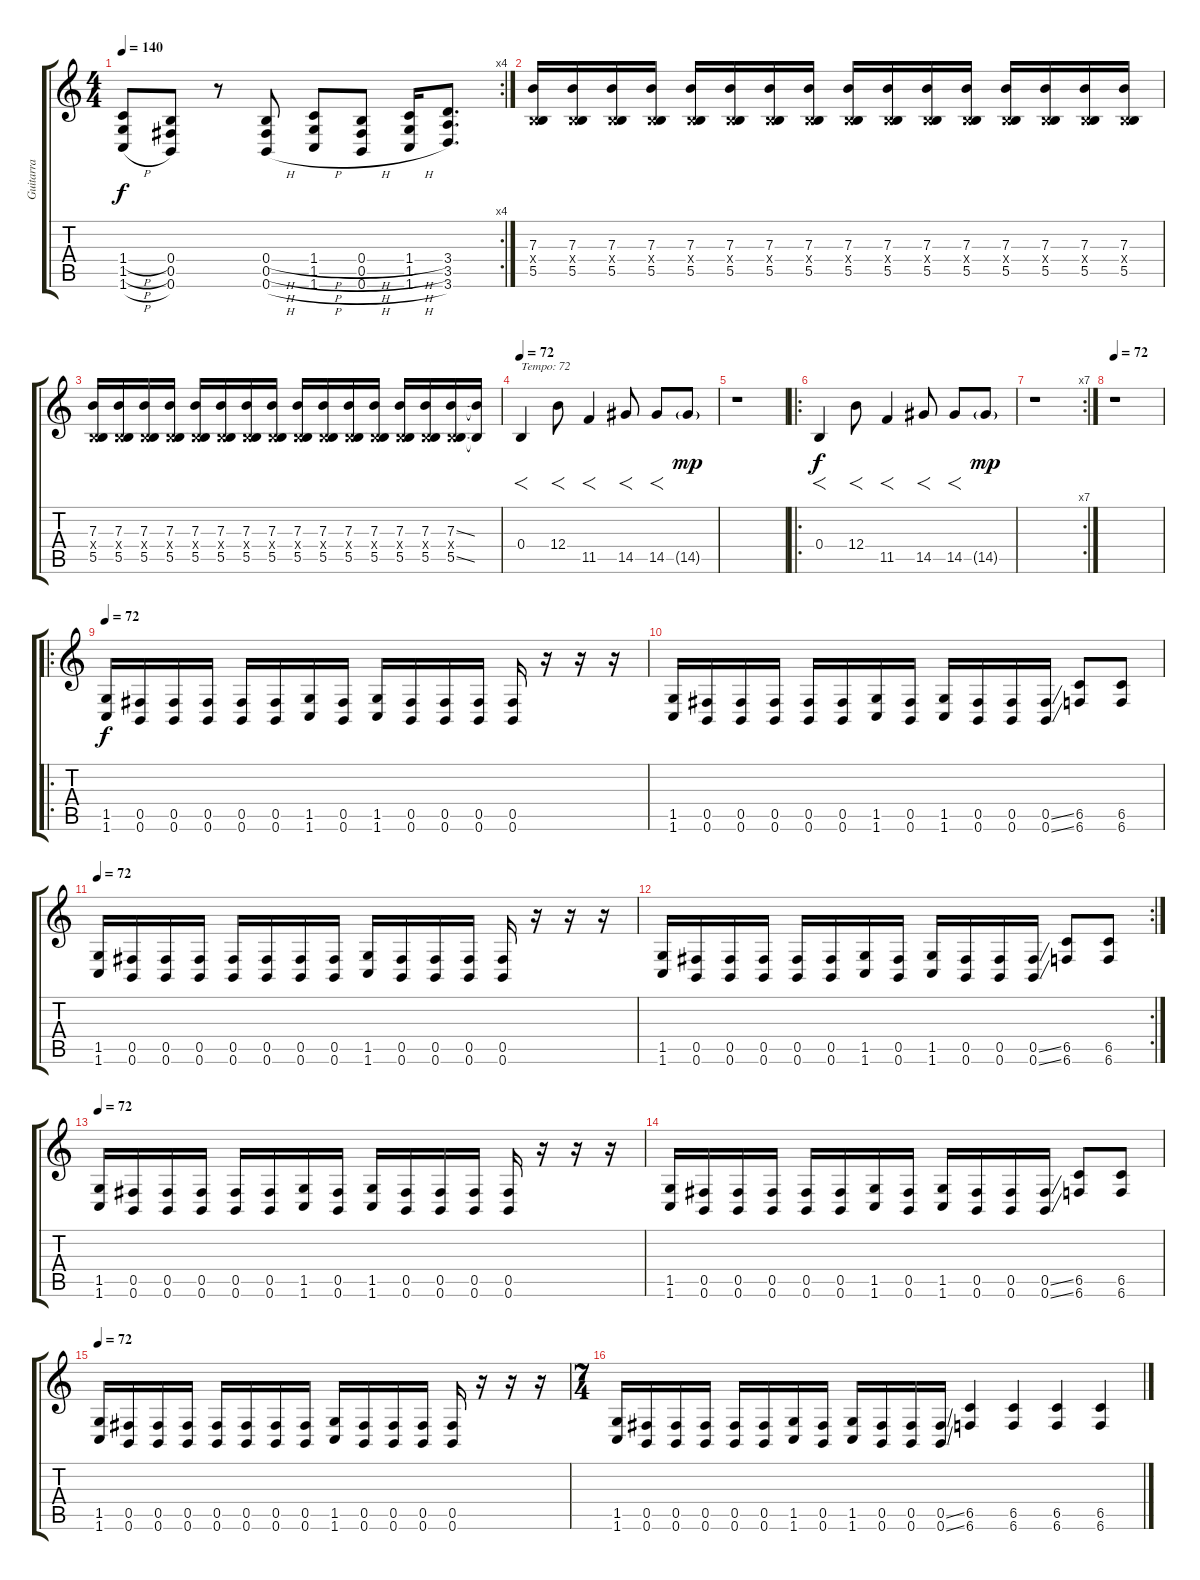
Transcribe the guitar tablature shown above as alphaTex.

\track ("Guitarra" "Guitarra") {instrument distortionguitar}
\staff {score tabs}
\tuning (Db4 Ab3 E3 B2 Gb2 B1) {hide}
\rc 4
\ts (4 4)
\tempo 140
\clef g2
\ks c
(1.4{h} 1.5{h} 1.6{h}).8{dy f} (0.4 0.5 0.6).8 r.8 (0.4{h} 0.5{h} 0.6{h}).8 (1.4{h} 1.5{h} 1.6{h}).8 (0.4{h} 0.5{h} 0.6{h}).8 (1.4{h} 1.5{h} 1.6{h}).16 (3.4 3.5 3.6).8{d} |
(7.3 0.4{x} 5.5).16 (7.3 0.4{x} 5.5).16 (7.3 0.4{x} 5.5).16 (7.3 0.4{x} 5.5).16 (7.3 0.4{x} 5.5).16 (7.3 0.4{x} 5.5).16 (7.3 0.4{x} 5.5).16 (7.3 0.4{x} 5.5).16 (7.3 0.4{x} 5.5).16 (7.3 0.4{x} 5.5).16 (7.3 0.4{x} 5.5).16 (7.3 0.4{x} 5.5).16 (7.3 0.4{x} 5.5).16 (7.3 0.4{x} 5.5).16 (7.3 0.4{x} 5.5).16 (7.3 0.4{x} 5.5).16 |
(7.3 0.4{x} 5.5).16 (7.3 0.4{x} 5.5).16 (7.3 0.4{x} 5.5).16 (7.3 0.4{x} 5.5).16 (7.3 0.4{x} 5.5).16 (7.3 0.4{x} 5.5).16 (7.3 0.4{x} 5.5).16 (7.3 0.4{x} 5.5).16 (7.3 0.4{x} 5.5).16 (7.3 0.4{x} 5.5).16 (7.3 0.4{x} 5.5).16 (7.3 0.4{x} 5.5).16 (7.3 0.4{x} 5.5).16 (7.3 0.4{x} 5.5).16 (7.3{ss} 0.4{x} 5.5{ss}).16 (7.3{t} 5.5{t}).16 |
\tempo 72
0.4.4{f txt "Tempo: 72" volume 8} 12.4.8{f} 11.5.4{f} 14.5.8{f} 14.5.8{f} 14.5{g}.8{dy mp} |
r.1 |
\ro
0.4.4{f dy f} 12.4.8{f} 11.5.4{f} 14.5.8{f} 14.5.8{f} 14.5{g}.8{dy mp} |
\rc 7
r.1 |
\tempo 72
r.1 |
\ro
\tempo 72
(1.5 1.6).16{dy f volume 13 instrument overdrivenguitar} (0.5 0.6).16 (0.5 0.6).16 (0.5 0.6).16 (0.5 0.6).16 (0.5 0.6).16 (1.5 1.6).16 (0.5 0.6).16 (1.5 1.6).16 (0.5 0.6).16 (0.5 0.6).16 (0.5 0.6).16 (0.5 0.6).16 r.16 r.16 r.16 |
(1.5 1.6).16{volume 13 instrument overdrivenguitar} (0.5 0.6).16 (0.5 0.6).16 (0.5 0.6).16 (0.5 0.6).16 (0.5 0.6).16 (1.5 1.6).16 (0.5 0.6).16 (1.5 1.6).16 (0.5 0.6).16 (0.5 0.6).16 (0.5{ss} 0.6{ss}).16 (6.5 6.6).8 (6.5 6.6).8 |
\tempo 72
(1.5 1.6).16{volume 13 instrument overdrivenguitar} (0.5 0.6).16 (0.5 0.6).16 (0.5 0.6).16 (0.5 0.6).16 (0.5 0.6).16 (0.5 0.6).16 (0.5 0.6).16 (1.5 1.6).16 (0.5 0.6).16 (0.5 0.6).16 (0.5 0.6).16 (0.5 0.6).16 r.16 r.16 r.16 |
\rc 2
(1.5 1.6).16{volume 13 instrument overdrivenguitar} (0.5 0.6).16 (0.5 0.6).16 (0.5 0.6).16 (0.5 0.6).16 (0.5 0.6).16 (1.5 1.6).16 (0.5 0.6).16 (1.5 1.6).16 (0.5 0.6).16 (0.5 0.6).16 (0.5{ss} 0.6{ss}).16 (6.5 6.6).8 (6.5 6.6).8 |
\tempo 72
(1.5 1.6).16{volume 13 instrument overdrivenguitar} (0.5 0.6).16 (0.5 0.6).16 (0.5 0.6).16 (0.5 0.6).16 (0.5 0.6).16 (1.5 1.6).16 (0.5 0.6).16 (1.5 1.6).16 (0.5 0.6).16 (0.5 0.6).16 (0.5 0.6).16 (0.5 0.6).16 r.16 r.16 r.16 |
(1.5 1.6).16{volume 13 instrument overdrivenguitar} (0.5 0.6).16 (0.5 0.6).16 (0.5 0.6).16 (0.5 0.6).16 (0.5 0.6).16 (1.5 1.6).16 (0.5 0.6).16 (1.5 1.6).16 (0.5 0.6).16 (0.5 0.6).16 (0.5{ss} 0.6{ss}).16 (6.5 6.6).8 (6.5 6.6).8 |
\tempo 72
(1.5 1.6).16{volume 13 instrument overdrivenguitar} (0.5 0.6).16 (0.5 0.6).16 (0.5 0.6).16 (0.5 0.6).16 (0.5 0.6).16 (0.5 0.6).16 (0.5 0.6).16 (1.5 1.6).16 (0.5 0.6).16 (0.5 0.6).16 (0.5 0.6).16 (0.5 0.6).16 r.16 r.16 r.16 |
\ts (7 4)
(1.5 1.6).16{volume 13 instrument overdrivenguitar} (0.5 0.6).16 (0.5 0.6).16 (0.5 0.6).16 (0.5 0.6).16 (0.5 0.6).16 (1.5 1.6).16 (0.5 0.6).16 (1.5 1.6).16 (0.5 0.6).16 (0.5 0.6).16 (0.5{ss} 0.6{ss}).16 (6.5 6.6).4 (6.5 6.6).4 (6.5 6.6).4 (6.5 6.6).4
